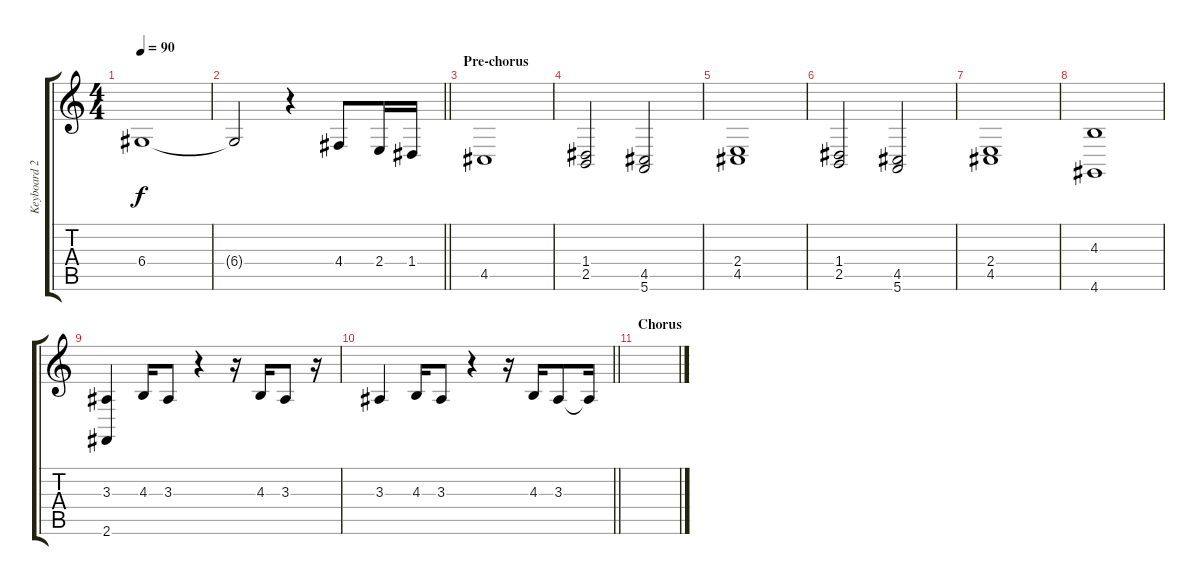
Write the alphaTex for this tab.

\track ("Keyboard 2" "Keyboard 2") {instrument stringensemble1}
\staff {score tabs}
\tuning (E4 B3 G3 D3 A2 E2) {hide}
\ts (4 4)
\tempo 90
\clef g2
\ks c
6.4{t}.1{dy f} |
\barLineRight lightlight
6.4{t}.2 r.4 4.4.8 2.4.16 1.4.16 |
\section ("" "Pre-chorus")
4.5.1 |
(1.4 2.5).2 (4.5 5.6).2 |
(2.4 4.5).1 |
(1.4 2.5).2 (4.5 5.6).2 |
(2.4 4.5).1 |
(4.3 4.6).1 |
(3.3 2.6).4 4.3.16 3.3.8 r.4 r.16 4.3.16 3.3.8 r.16 |
\barLineRight lightlight
3.3.4 4.3.16 3.3.8 r.4 r.16 4.3.16 3.3.8 3.3{t}.16 |
\section ("" "Chorus")
